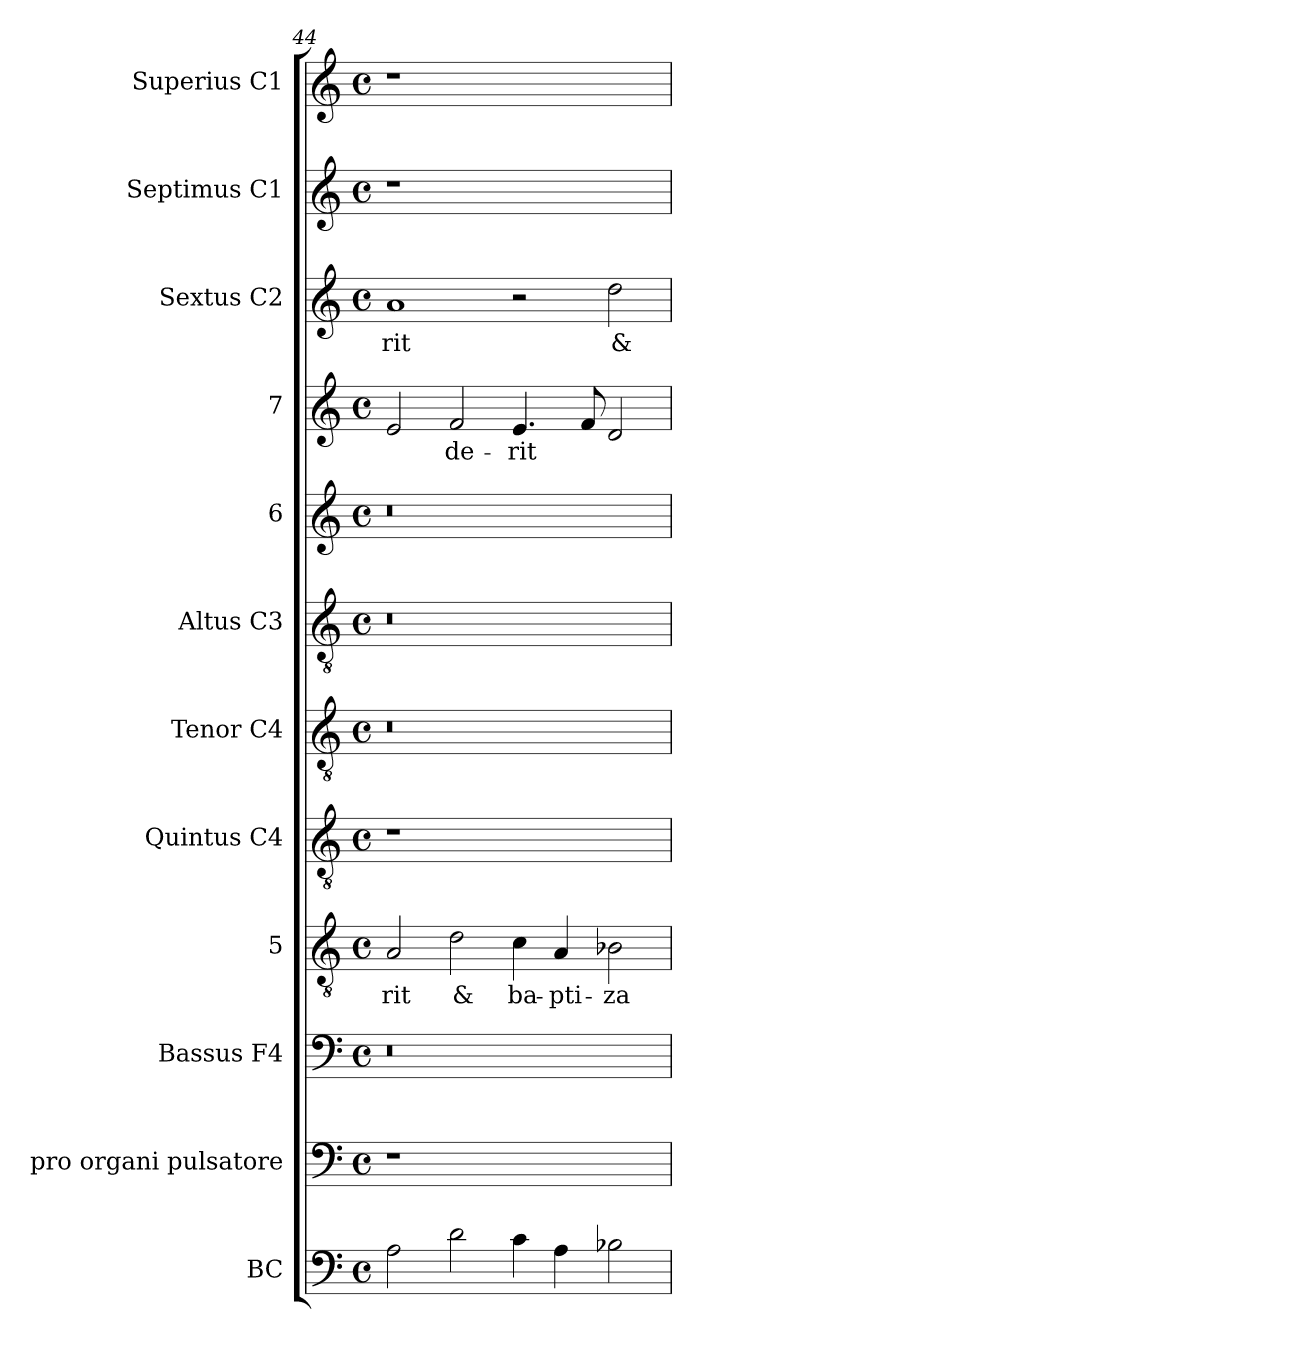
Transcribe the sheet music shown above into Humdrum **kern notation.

**kern	**text	**kern	**kern	**kern	**text	**kern	**kern	**kern	**kern	**kern	**text	**kern	**text	**kern	**kern
*part12	*part12	*part11	*part10	*part9	*part9	*part8	*part7	*part6	*part5	*part4	*part4	*part3	*part3	*part2	*part1
*staff12	*staff12	*staff11	*staff10	*staff9	*staff9	*staff8	*staff7	*staff6	*staff5	*staff4	*staff4	*staff3	*staff3	*staff2	*staff1
*I"BC	*	*I"pro organi  pulsatore	*I"Bassus  F4	*I"5	*	*I"Quintus  C4	*I"Tenor  C4	*I"Altus  C3	*I"6	*I"7	*	*I"Sextus  C2	*	*I"Septimus  C1	*I"Superius  C1
*I'BC	*	*	*I'B	*	*	*	*I'T	*I'A	*	*	*	*I'S	*	*	*I'S
*clefF4	*	*clefF4	*clefF4	*clefGv2	*	*clefGv2	*clefGv2	*clefGv2	*clefG2	*clefG2	*	*clefG2	*	*clefG2	*clefG2
*k[]	*	*k[]	*k[]	*k[]	*	*k[]	*k[]	*k[]	*k[]	*k[]	*	*k[]	*	*k[]	*k[]
*C:	*	*C:	*C:	*C:	*	*C:	*C:	*C:	*C:	*C:	*	*C:	*	*C:	*C:
*M4/4	*	*M4/4	*M4/4	*M4/4	*	*M4/4	*M4/4	*M4/4	*M4/4	*M4/4	*	*M4/4	*	*M4/4	*M4/4
*met(c)	*	*met(c)	*met(c)	*met(c)	*	*met(c)	*met(c)	*met(c)	*met(c)	*met(c)	*	*met(c)	*	*met(c)	*met(c)
=44	=44	=44	=44	=44	=44	=44	=44	=44	=44	=44	=44	=44	=44	=44	=44
!	!LO:LY:a:cj	!	!	!	!LO:LY:b:cj	!	!	!	!	!	!LO:LY:b:cj	!	!LO:LY:b:cj	!	!
2A\	.	1r	0r	2A/	-rit	1r	0r	0r	0r	2e/	--	1a	-rit	1r	1r
!	!LO:LY:a:cj	!	!	!	!LO:LY:b:cj	!	!	!	!	!	!LO:LY:b:cj	!	!	!	!
2d\	.	.	.	2d\	&	.	.	.	.	2f/	-de-	.	.	.	.
!	!LO:LY:a:cj	!	!	!	!LO:LY:b:cj	!	!	!	!	!	!LO:LY:b:cj	!	!	!	!
4c\	.	1ryy	.	4c\	ba-	1ryy	.	.	.	4.e/	-rit	2r	.	1ryy	1ryy
!	!LO:LY:a:cj	!	!	!	!LO:LY:b:cj	!	!	!	!	!	!	!	!	!	!
4A\	.	.	.	4A/	-pti-	.	.	.	.	.	.	.	.	.	.
!	!	!	!	!	!	!	!	!	!	!	!LO:LY:b:cj	!	!	!	!
.	.	.	.	.	.	.	.	.	.	8f/	.	.	.	.	.
!	!LO:LY:a:cj	!	!	!	!LO:LY:b:cj	!	!	!	!	!	!LO:LY:b:cj	!	!LO:LY:b:cj	!	!
2B-X\	.	.	.	2B-\	-za-	.	.	.	.	2d/	.	2dd\	&	.	.
=	=	=	=	=	=	=	=	=	=	=	=	=	=	=	=
*-	*-	*-	*-	*-	*-	*-	*-	*-	*-	*-	*-	*-	*-	*-	*-
